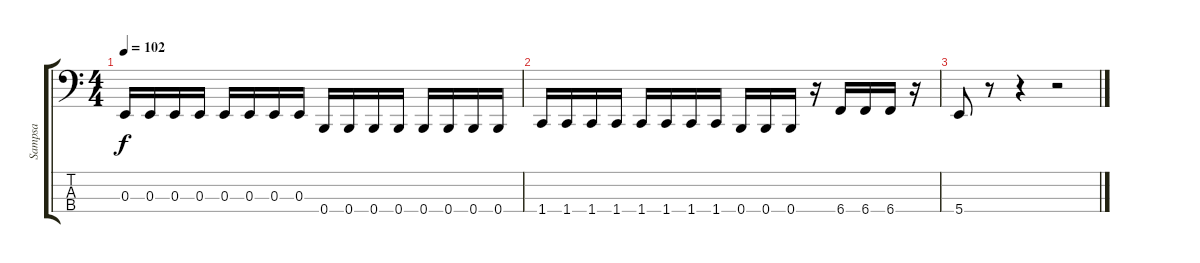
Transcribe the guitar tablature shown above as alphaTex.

\track ("Sampsa" "Sampsa") {instrument electricbasspick}
\staff {score tabs}
\tuning (D2 A1 E1 B0) {hide}
\ts (4 4)
\tempo 102
\clef f4
\ks c
0.3.16{dy f} 0.3.16 0.3.16 0.3.16 0.3.16 0.3.16 0.3.16 0.3.16 0.4.16 0.4.16 0.4.16 0.4.16 0.4.16 0.4.16 0.4.16 0.4.16 |
1.4.16 1.4.16 1.4.16 1.4.16 1.4.16 1.4.16 1.4.16 1.4.16 0.4.16 0.4.16 0.4.16 r.16 6.4.16 6.4.16 6.4.16 r.16 |
5.4.8 r.8 r.4 r.2
